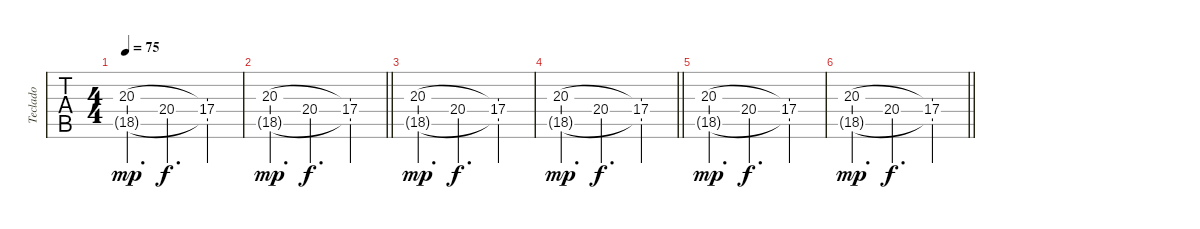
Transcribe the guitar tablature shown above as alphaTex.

\track ("Teclado" "Teclado") {instrument synthvoice}
\staff {tabs}
\tuning (F4 C4 Ab3 Eb3 Bb2 F2) {hide}
\ts (4 4)
\tempo 75
\clef g2
\ks c
(20.3 18.5{g}).4{d dy mp volume 10} 20.4.4{d dy f} (20.3{t} 17.4 18.5{t}).4 |
\barLineRight lightlight
(20.3 18.5{g}).4{d dy mp} 20.4.4{d dy f} (20.3{t} 17.4 18.5{t}).4 |
(20.3 18.5{g}).4{d dy mp volume 0} 20.4.4{d dy f} (20.3{t} 17.4 18.5{t}).4 |
\barLineRight lightlight
(20.3 18.5{g}).4{d dy mp} 20.4.4{d dy f} (20.3{t} 17.4 18.5{t}).4 |
(20.3 18.5{g}).4{d dy mp} 20.4.4{d dy f} (20.3{t} 17.4 18.5{t}).4 |
\barLineRight lightlight
(20.3 18.5{g}).4{d dy mp} 20.4.4{d dy f} (20.3{t} 17.4 18.5{t}).4
